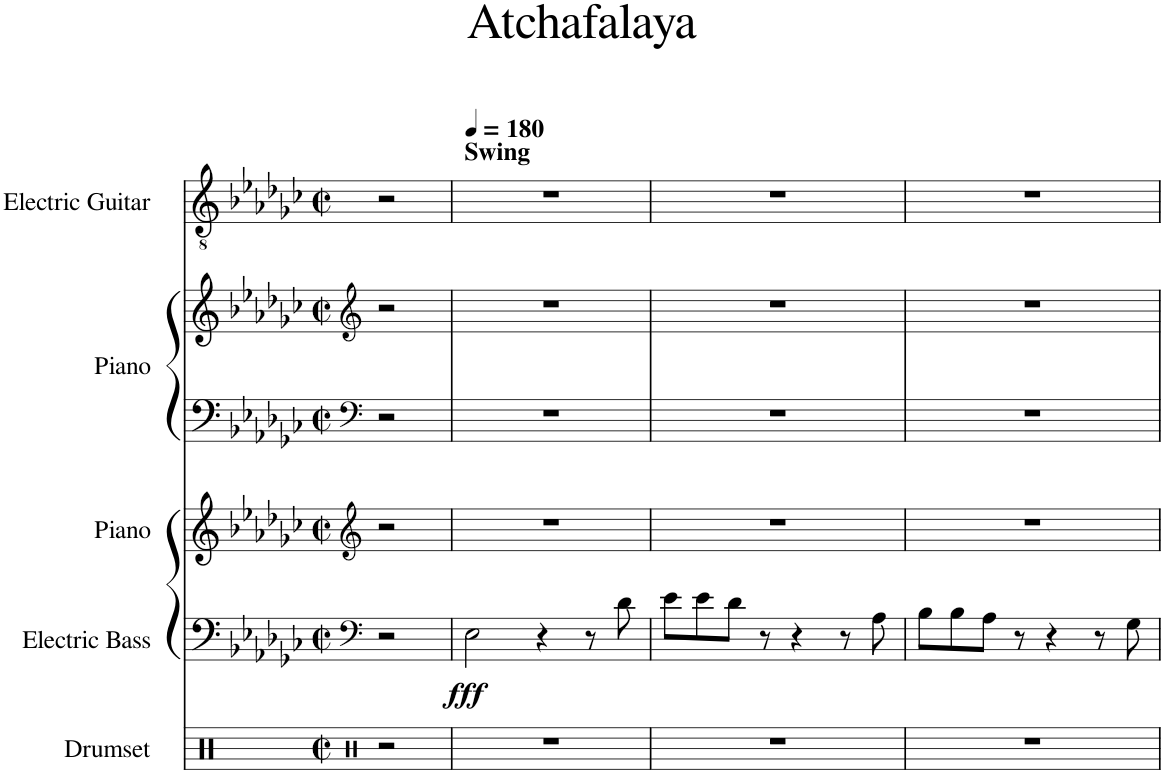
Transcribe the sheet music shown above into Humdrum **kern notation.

**kern	**kern	**dynam	**kern	**kern	**kern	**kern
*part5	*part4	*part4	*part3	*part2	*part2	*part1
*staff6	*staff5	*staff5	*staff4	*staff3	*staff2	*staff1
*I"Drumset	*I"Electric Bass	*	*I"Piano	*I"Piano	*	*I"Electric Guitar
*I'D. Set	*I'El. B.	*	*I'Pno.	*I'Pno.	*	*I'El. Guit.
*clefX	*clefF4	*	*clefG2	*clefF4	*clefG2	*clefGv2
*	*Trd7c12	*	*	*	*	*
*k[]	*k[b-e-a-d-g-c-]	*	*k[b-e-a-d-g-c-]	*k[b-e-a-d-g-c-]	*k[b-e-a-d-g-c-]	*k[b-e-a-d-g-c-]
*M2/2	*M2/2	*	*M2/2	*M2/2	*M2/2	*M2/2
*met(c|)	*met(c|)	*	*met(c|)	*met(c|)	*met(c|)	*met(c|)
=1	=1	=1	=1	=1	=1	=1
2r	2r	.	2r	2r	2r	2r
=2	=2	=2	=2	=2	=2	=2
*	*	*	*	*	*	*MM180
!	!	!	!	!	!	!LO:TX:a:B:t=Swing
!	!	!LO:DY:b	!	!	!	!
1r	2E-\	fff	1r	1r	1r	1r
.	4r	.	.	.	.	.
.	8r	.	.	.	.	.
.	8d-\	.	.	.	.	.
=3	=3	=3	=3	=3	=3	=3
1r	8e-\L	.	1r	1r	1r	1r
.	8e-\	.	.	.	.	.
.	8d-\J	.	.	.	.	.
.	8r	.	.	.	.	.
.	4r	.	.	.	.	.
.	8r	.	.	.	.	.
.	8A-\	.	.	.	.	.
=4	=4	=4	=4	=4	=4	=4
1r	8B-\L	.	1r	1r	1r	1r
.	8B-\	.	.	.	.	.
.	8A-\J	.	.	.	.	.
.	8r	.	.	.	.	.
.	4r	.	.	.	.	.
.	8r	.	.	.	.	.
.	8G-\	.	.	.	.	.
=	=	=	=	=	=	=
*-	*-	*-	*-	*-	*-	*-
